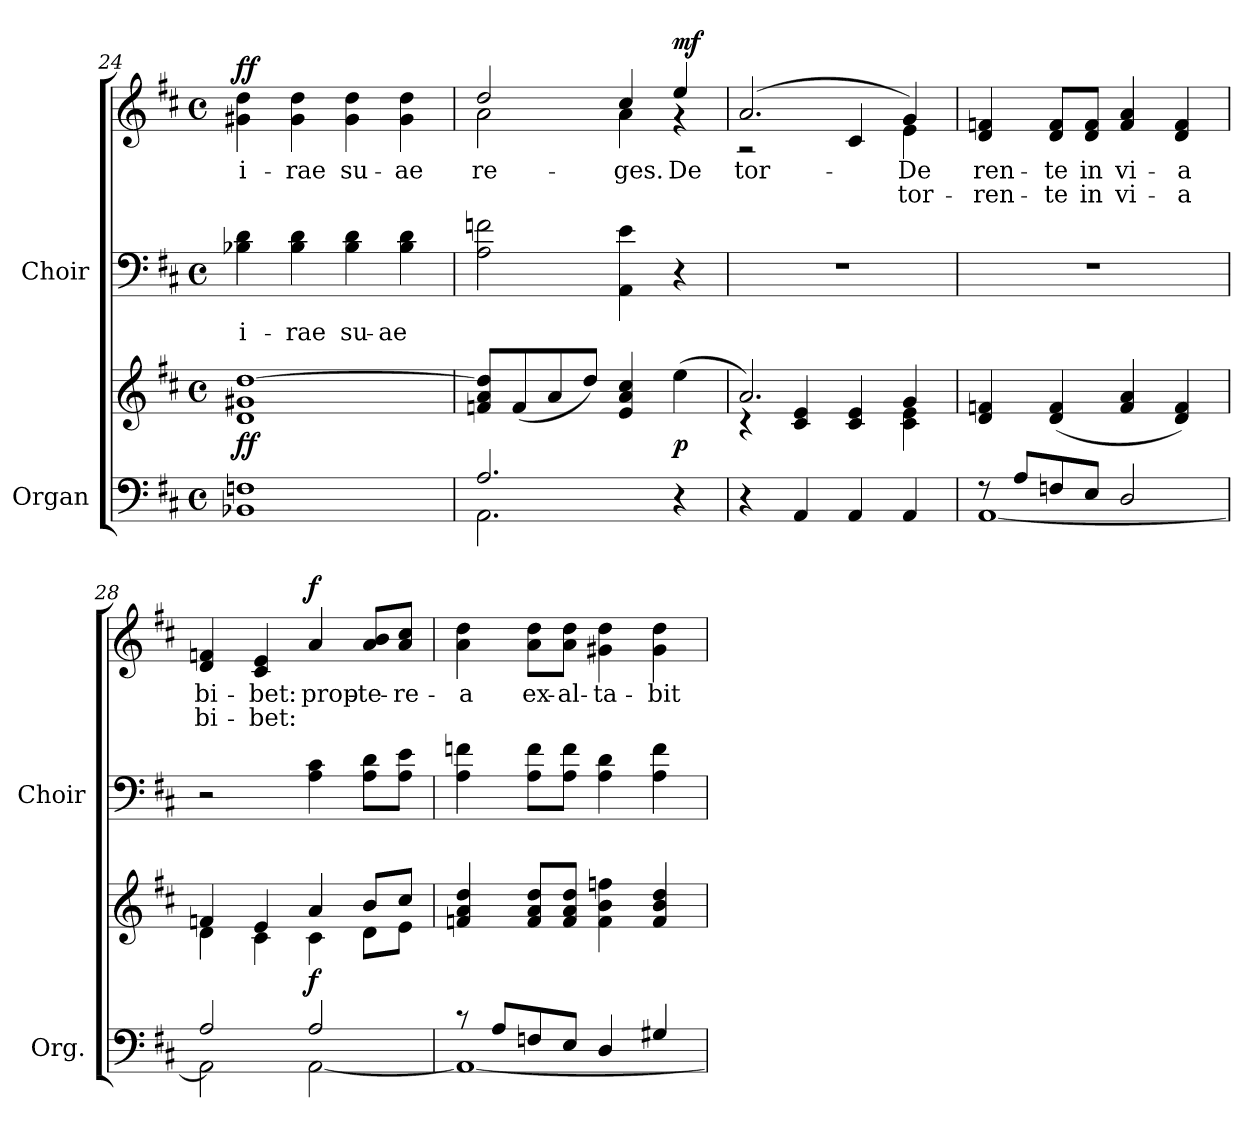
**kern	**kern	**dynam	**kern	**text	**kern	**text	**text	**dynam
*part2	*part2	*part2	*part1	*part1	*part1	*part1	*part1	*part1
*staff4	*staff3	*staff3/4	*staff2	*staff2	*staff1	*staff1	*staff1	*staff1/2
*I"Organ	*	*	*I"Choir	*	*	*	*	*
*I'Org.	*	*	*I'Choir	*	*	*	*	*
*clefF4	*clefG2	*	*clefF4	*	*clefG2	*	*	*
*k[f#c#]	*k[f#c#]	*	*k[f#c#]	*	*k[f#c#]	*	*	*
*D:	*D:	*	*D:	*	*D:	*	*	*
*M4/4	*M4/4	*	*M4/4	*	*M4/4	*	*	*
*met(c)	*met(c)	*	*met(c)	*	*met(c)	*	*	*
=24	=24	=24	=24	=24	=24	=24	=24	=24
*	*^	*	*	*	*	*	*	*
!	!	!	!	!	!LO:LY:b:color=#000000	!	!	!	!
!	!	!	!	!	!	!	!LO:LY:b:color=#000000	!	!
1BB-Xi 1Fni	[1ddi	1di 1g#Xi	ff	4B-Xi\ 4di	i-	4g#Xi\ 4ddi	i-	.	ff
!	!	!	!	!	!LO:LY:b:color=#000000	!	!	!	!
!	!	!	!	!	!	!	!LO:LY:b:color=#000000	!	!
.	.	.	.	4B-i\ 4di	-rae	4g#i\ 4ddi	-rae	.	.
!	!	!	!	!	!LO:LY:b:color=#000000	!	!	!	!
!	!	!	!	!	!	!	!LO:LY:b:color=#000000	!	!
.	.	.	.	4B-i\ 4di	su-	4g#i\ 4ddi	su-	.	.
!	!	!	!	!	!LO:LY:b:color=#000000	!	!	!	!
!	!	!	!	!	!	!	!LO:LY:b:color=#000000	!	!
.	.	.	.	4B-i\ 4di	-ae	4g#i\ 4ddi	-ae	.	.
*	*v	*v	*	*	*	*	*	*	*
!!LO:LB:g=z
=25	=25	=25	=25	=25	=25	=25	=25	=25
*^	*	*	*	*	*	*	*	*
!	!	!	!	!	!	!	!LO:LY:b:color=#000000	!	!
*	*	*	*	*	*	*^	*	*	*
2.Ai/	2.AAi\	8fni/ 8ai 8ddi]L	.	2Ai\ 2fni	.	2ddi/	2ai\	re-	.	.
.	.	(8fi/	.	.	.	.	.	.	.	.
.	.	8ai/	.	.	.	.	.	.	.	.
.	.	8ddi/J)	.	.	.	.	.	.	.	.
!	!	!	!	!	!	!	!	!LO:LY:b:color=#000000	!	!
.	.	4ei/ 4ai 4cc#i	.	4AAi\ 4ei	.	4cc#i/	4ai\	-ges.	.	.
!	!	!	!	!	!	!	!	!LO:LY:a:color=#000000	!	!
4r	4ryy	(4eei\	p	4r	.	4eei/	4r	De	.	mf
*v	*v	*	*	*	*	*	*	*	*	*
=26	=26	=26	=26	=26	=26	=26	=26	=26	=26
*	*^	*	*	*	*	*	*	*	*
*^	*	*	*	*	*	*	*	*	*	*
!	!	!	!	!	!	!	!	!	!LO:LY:a:color=#000000	!	!
*v	*v	*	*	*	*	*	*	*	*	*	*
4r	2.ai/)	4r	.	1r	.	(2.ai/	2r	tor-	.	.
4AAi/	.	4c#i/ 4ei	.	.	.	.	.	.	.	.
4AAi/	.	4c#i/ 4ei	.	.	.	.	4c#i/	.	.	.
!	!	!	!	!	!	!	!	!LO:LY:b:color=#000000	!LO:LY:b:color=#000000	!
4AAi/	4gi/	4c#i\ 4ei	.	.	.	4gi/)	4ei\	De	tor-	.
*	*v	*v	*	*	*	*v	*v	*	*	*
=27	=27	=27	=27	=27	=27	=27	=27	=27
*^	*	*	*	*	*	*	*	*
*	*	*^	*	*	*	*^	*	*	*
!	!	!	!	!	!	!	!	!	!LO:LY:a:color=#000000	!LO:LY:b:color=#000000	!
*	*	*v	*v	*	*	*	*v	*v	*	*	*
8r	[1AAi	4di/ 4fni	.	1r	.	4di/ 4fni	-ren-	-ren-	.
8Ai/L	.	.	.	.	.	.	.	.	.
!	!	!	!	!	!	!	!LO:LY:a:color=#000000	!LO:LY:b:color=#000000	!
8Fni/	.	(4di/ 4fi	.	.	.	8di/ 8fiL	-te	-te	.
!	!	!	!	!	!	!	!LO:LY:a:color=#000000	!LO:LY:b:color=#000000	!
8Ei/J	.	.	.	.	.	8di/ 8fiJ	in	in	.
!	!	!	!	!	!	!	!LO:LY:a:color=#000000	!LO:LY:b:color=#000000	!
2Di/	.	4fi/ 4ai	.	.	.	4fi/ 4ai	vi-	vi-	.
!	!	!	!	!	!	!	!LO:LY:a:color=#000000	!LO:LY:b:color=#000000	!
.	.	4di/ 4fi)	.	.	.	4di/ 4fi	-a	-a	.
=28	=28	=28	=28	=28	=28	=28	=28	=28	=28
*	*	*^	*	*	*	*	*	*	*
!	!	!	!	!	!	!	!	!LO:LY:a:color=#000000	!LO:LY:b:color=#000000	!
2Ai/	2AAi\]	4fni/	4di\	.	2r	.	4di/ 4fni	bi-	bi-	.
!	!	!	!	!	!	!	!	!LO:LY:a:color=#000000	!LO:LY:b:color=#000000	!
.	.	4ei/	4c#i\	.	.	.	4c#i/ 4ei	-bet:	-bet:	.
!	!	!	!	!	!	!	!	!LO:LY:b:color=#000000	!	!
2Ai/	[2AAi\	4ai/	4c#i\	f	4Ai\ 4c#i	.	4ai/	prop-	.	f
!	!	!	!	!	!	!	!	!LO:LY:b:color=#000000	!	!
.	.	8bi/L	8di\L	.	8Ai\ 8diL	.	8ai/ 8biL	-te-	.	.
!	!	!	!	!	!	!	!	!LO:LY:b:color=#000000	!	!
.	.	8cc#i/J	8ei\J	.	8Ai\ 8eiJ	.	8ai/ 8cc#iJ	-re-	.	.
*	*	*v	*v	*	*	*	*	*	*	*
=29	=29	=29	=29	=29	=29	=29	=29	=29	=29
*	*	*^	*	*	*	*	*	*	*
!	!	!	!	!	!	!	!	!LO:LY:b:color=#000000	!	!
*	*	*v	*v	*	*	*	*	*	*	*
8r	1AAi_	4fni/ 4ai 4ddi	.	4Ai\ 4fni	.	4ai\ 4ddi	-a	.	.
8Ai/L	.	.	.	.	.	.	.	.	.
!	!	!	!	!	!	!	!LO:LY:b:color=#000000	!	!
8Fni/	.	8fi/ 8ai 8ddiL	.	8Ai\ 8fiL	.	8ai\ 8ddiL	ex-	.	.
!	!	!	!	!	!	!	!LO:LY:b:color=#000000	!	!
8Ei/J	.	8fi/ 8ai 8ddiJ	.	8Ai\ 8fiJ	.	8ai\ 8ddiJ	-al-	.	.
!	!	!	!	!	!	!	!LO:LY:b:color=#000000	!	!
4Di/	.	4fi\ 4bi 4ffni	.	4Ai\ 4di	.	4g#Xi\ 4ddi	-ta-	.	.
!	!	!	!	!	!	!	!LO:LY:b:color=#000000	!	!
4G#Xi/	.	4fi/ 4bi 4ddi	.	4Ai\ 4fi	.	4g#i\ 4ddi	-bit	.	.
*v	*v	*	*	*	*	*	*	*	*
=	=	=	=	=	=	=	=	=
*-	*-	*-	*-	*-	*-	*-	*-	*-
